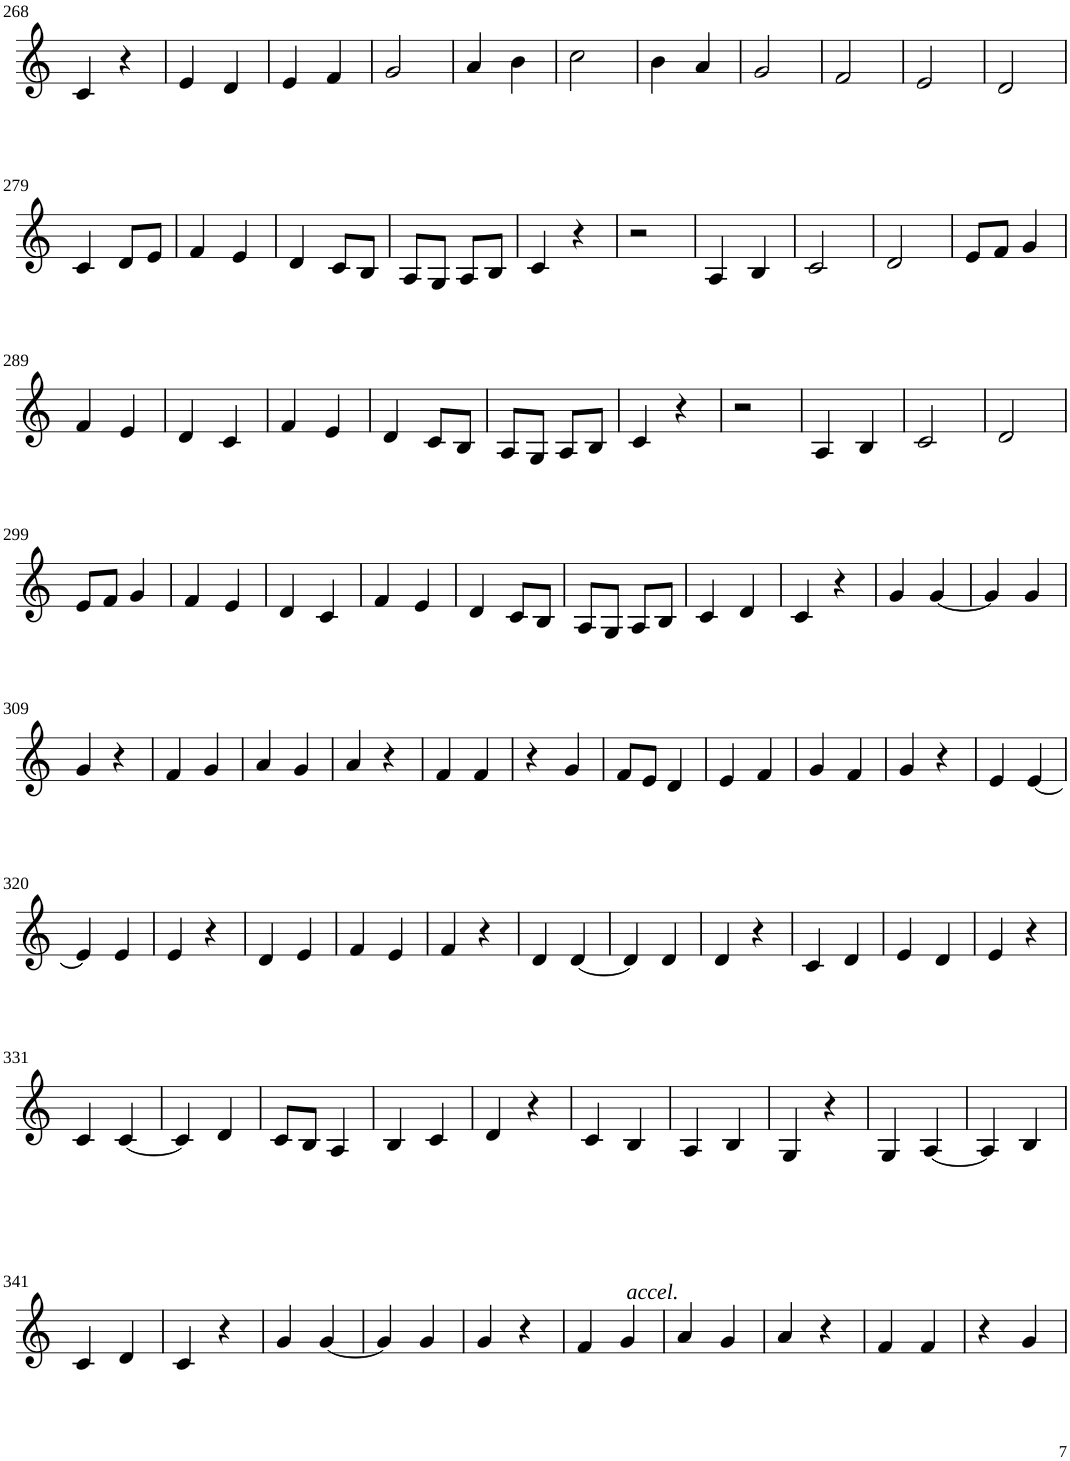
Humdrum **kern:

**kern
*part1
*staff1
*I"Violin
!!LO:PB:g=z
*clefG2
*k[]
*M2/4
=268
4c/
4r
=269
4e/
4d/
=270
4e/
4f/
=271
2g/
=272
4a/
4b\
=273
2cc\
=274
4b\
4a/
=275
2g/
=276
2f/
=277
2e/
=278
2d/
!!LO:LB:g=z
=279
4c/
8d/L
8e/J
=280
4f/
4e/
=281
4d/
8c/L
8B/J
=282
8A/L
8G/J
8A/L
8B/J
=283
4c/
4r
=284
2r
=285
4A/
4B/
=286
2c/
=287
2d/
=288
8e/L
8f/J
4g/
!!LO:LB:g=z
=289
4f/
4e/
=290
4d/
4c/
=291
4f/
4e/
=292
4d/
8c/L
8B/J
=293
8A/L
8G/J
8A/L
8B/J
=294
4c/
4r
=295
2r
=296
4A/
4B/
=297
2c/
=298
2d/
!!LO:LB:g=z
=299
8e/L
8f/J
4g/
=300
4f/
4e/
=301
4d/
4c/
=302
4f/
4e/
=303
4d/
8c/L
8B/J
=304
8A/L
8G/J
8A/L
8B/J
=305
4c/
4d/
=306
4c/
4r
=307
4g/
[4g/
=308
4g/]
4g/
!!LO:LB:g=z
=309
4g/
4r
=310
4f/
4g/
=311
4a/
4g/
=312
4a/
4r
=313
4f/
4f/
=314
4r
4g/
=315
8f/L
8e/J
4d/
=316
4e/
4f/
=317
4g/
4f/
=318
4g/
4r
=319
4e/
[4e/
!!LO:LB:g=z
=320
4e/]
4e/
=321
4e/
4r
=322
4d/
4e/
=323
4f/
4e/
=324
4f/
4r
=325
4d/
[4d/
=326
4d/]
4d/
=327
4d/
4r
=328
4c/
4d/
=329
4e/
4d/
=330
4e/
4r
!!LO:LB:g=z
=331
4c/
[4c/
=332
4c/]
4d/
=333
8c/L
8B/J
4A/
=334
4B/
4c/
=335
4d/
4r
=336
4c/
!LO:TX:b:i:t=accel.
4B/
=337
4A/
4B/
=338
4G/
4r
=339
4G/
[4A/
=340
4A/]
4B/
!!LO:LB:g=z
=341
4c/
4d/
=342
4c/
4r
=343
4g/
[4g/
=344
4g/]
4g/
=345
4g/
4r
=346
4f/
4g/
=347
4a/
4g/
=348
4a/
4r
=349
4f/
4f/
=350
4r
4g/
=
*-
